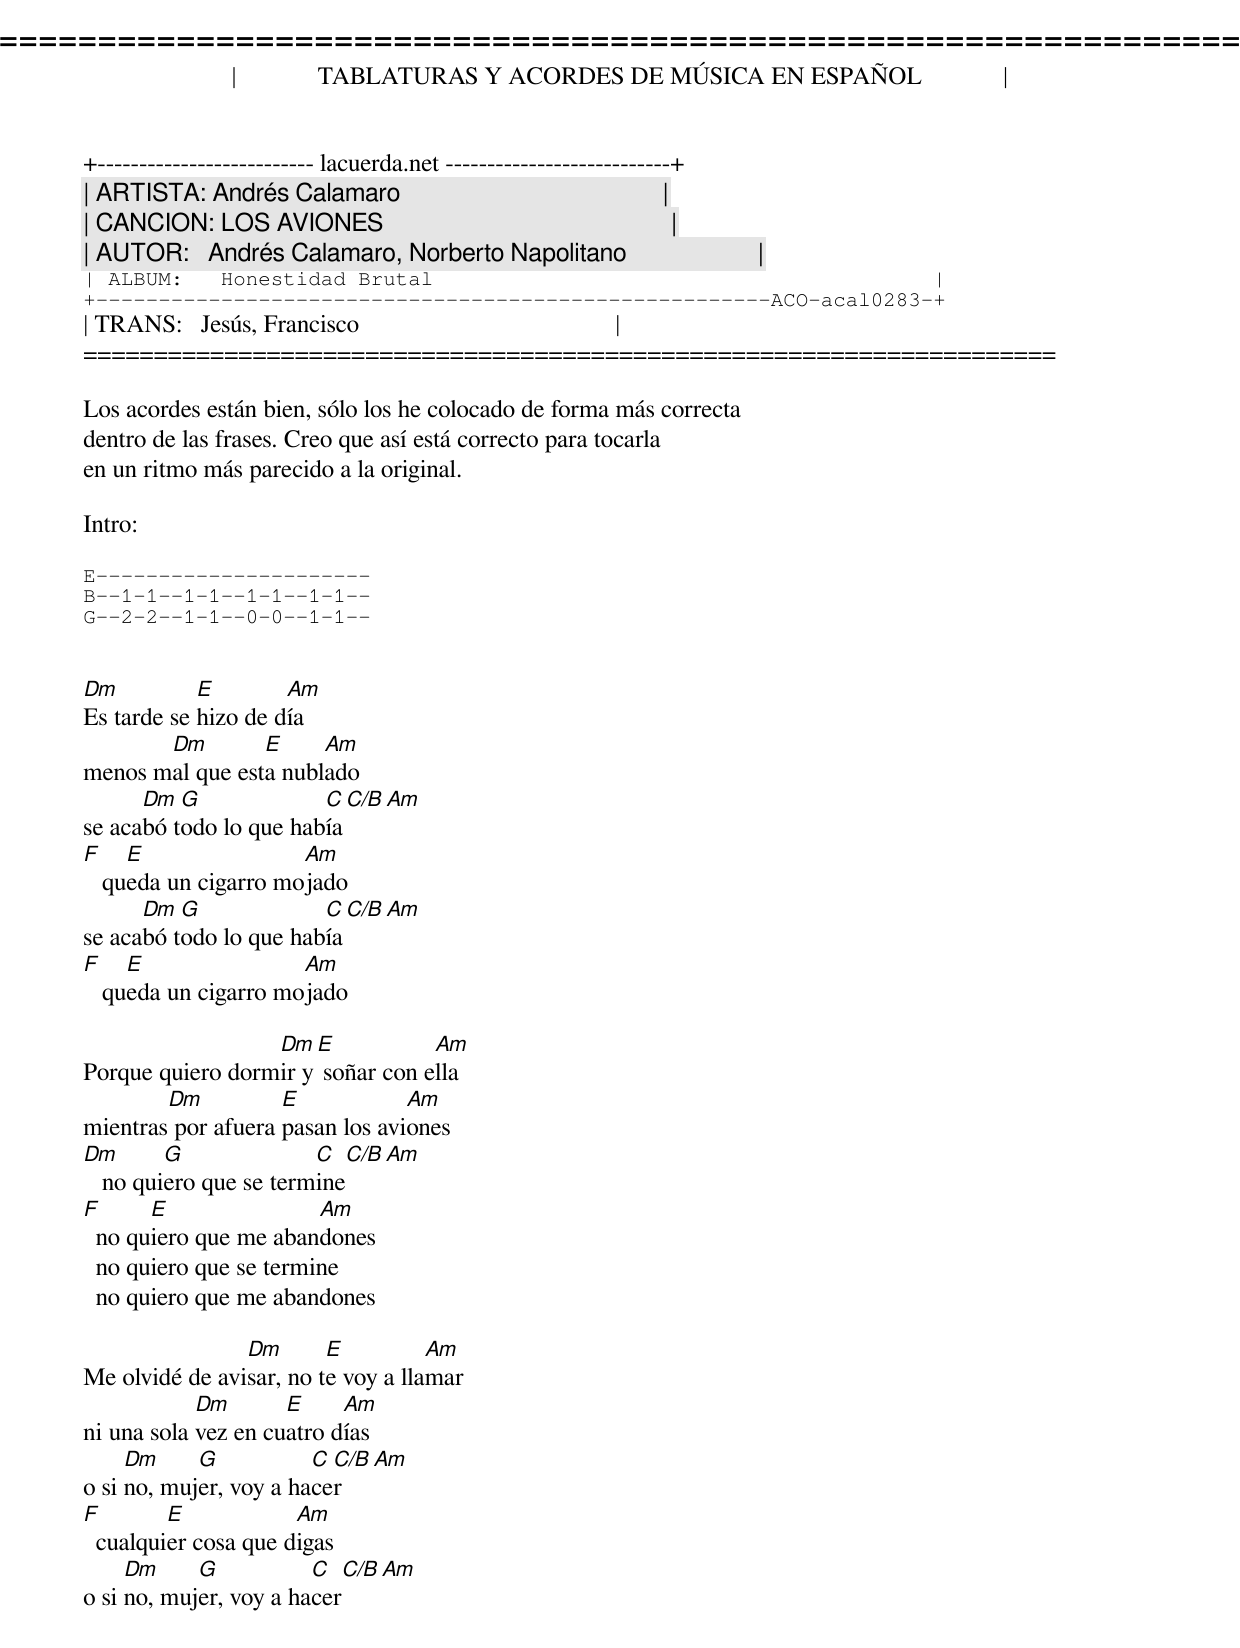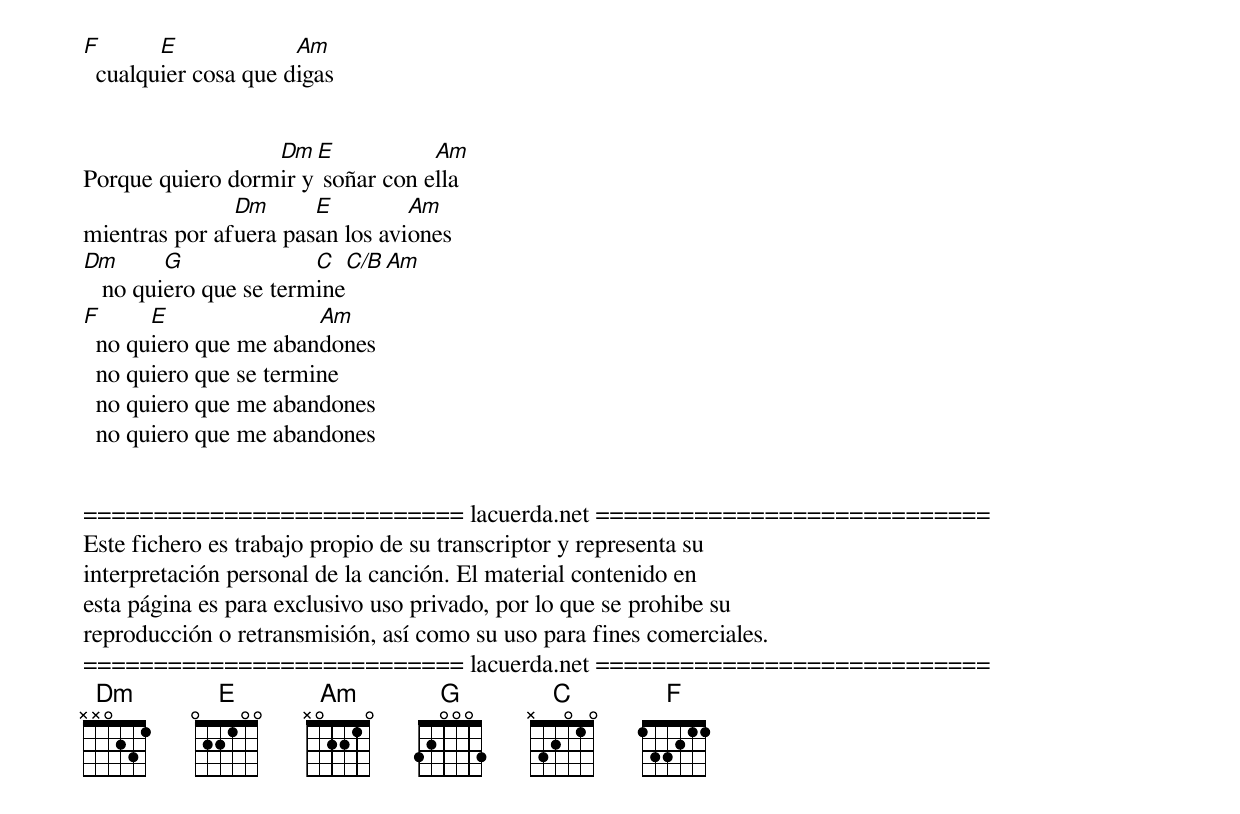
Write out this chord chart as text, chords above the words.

=====================================================================
|             TABLATURAS Y ACORDES DE MÚSICA EN ESPAÑOL             |
+-------------------------- lacuerda.net ---------------------------+
| ARTISTA: Andrés Calamaro                                          |
| CANCION: LOS AVIONES                                              |
| AUTOR:   Andrés Calamaro, Norberto Napolitano                     |
| ALBUM:   Honestidad Brutal                                        |
+------------------------------------------------------ACO-acal0283-+
| TRANS:   Jesús, Francisco                                         |
=====================================================================

Los acordes están bien, sólo los he colocado de forma más correcta
dentro de las frases. Creo que así está correcto para tocarla
en un ritmo más parecido a la original.

Intro:

E----------------------
B--1-1--1-1--1-1--1-1--
G--2-2--1-1--0-0--1-1--


Dm          E        Am
Es tarde se hizo de día
       Dm        E     Am
menos mal que esta nublado
      Dm  G             C  C/B Am
se acabó todo lo que había
F    E                Am
   queda un cigarro mojado
      Dm  G             C  C/B Am
se acabó todo lo que había
F    E                Am
   queda un cigarro mojado

                  Dm  E           Am
Porque quiero dormir y soñar con ella
        Dm          E            Am
mientras por afuera pasan los aviones
Dm       G              C  C/B Am
   no quiero que se termine
F      E               Am
  no quiero que me abandones
  no quiero que se termine
  no quiero que me abandones

                Dm       E          Am
Me olvidé de avisar, no te voy a llamar
            Dm       E     Am
ni una sola vez en cuatro días
     Dm     G           C C/B Am
o si no, mujer, voy a hacer
F        E            Am
  cualquier cosa que digas
     Dm     G           C  C/B Am
o si no, mujer, voy a hacer
F       E             Am
  cualquier cosa que digas


                  Dm  E           Am
Porque quiero dormir y soñar con ella
               Dm      E         Am
mientras por afuera pasan los aviones
Dm       G              C  C/B Am
   no quiero que se termine
F      E               Am
  no quiero que me abandones
  no quiero que se termine
  no quiero que me abandones
  no quiero que me abandones


=========================== lacuerda.net ============================
Este fichero es trabajo propio de su transcriptor y representa su
interpretación personal de la canción. El material contenido en
esta página es para exclusivo uso privado, por lo que se prohibe su
reproducción o retransmisión, así como su uso para fines comerciales.
=========================== lacuerda.net ============================
